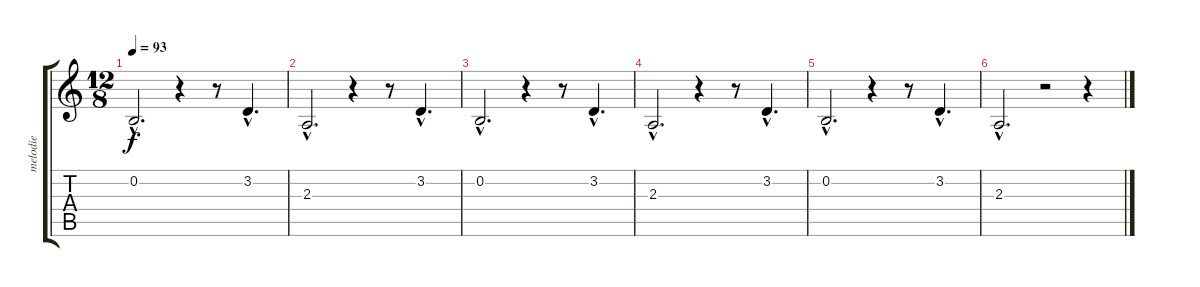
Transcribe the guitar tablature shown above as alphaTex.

\track ("melodie" "melodie") {instrument lead1square}
\staff {score tabs}
\tuning (E4 B3 G3 D3 A2 E2) {hide}
\ts (12 8)
\tempo 93
\clef g2
\ks c
0.2{hac}.2{d dy f} r.4 r.8 3.2{hac}.4{d} |
2.3{hac}.2{d} r.4 r.8 3.2{hac}.4{d} |
0.2{hac}.2{d} r.4 r.8 3.2{hac}.4{d} |
2.3{hac}.2{d} r.4 r.8 3.2{hac}.4{d} |
0.2{hac}.2{d} r.4 r.8 3.2{hac}.4{d} |
2.3{hac}.2{d} r.2 r.4
